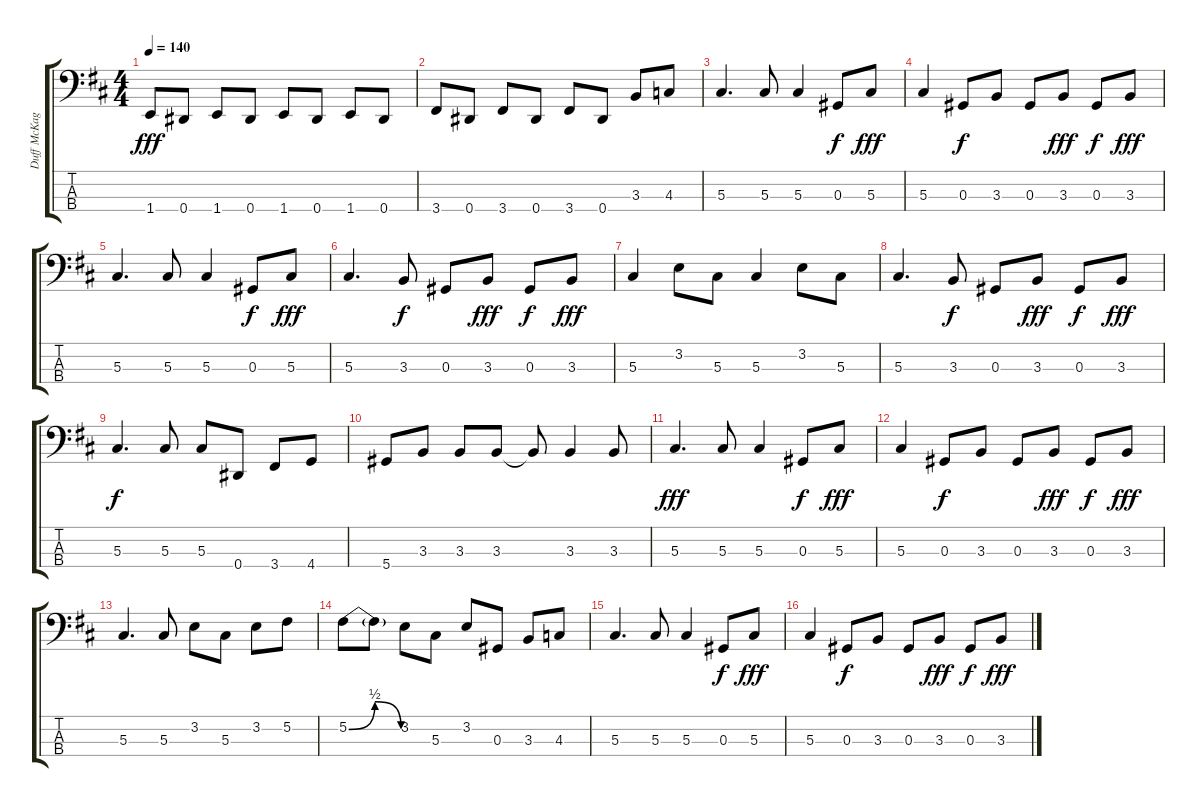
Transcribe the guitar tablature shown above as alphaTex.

\track ("Duff McKagan - Bass" "Duff McKag") {instrument electricbasspick}
\staff {score tabs}
\tuning (Gb2 Db2 Ab1 Eb1) {hide}
\ts (4 4)
\tempo 140
\clef f4
\ks d
1.4.8{dy fff} 0.4.8 1.4.8 0.4.8 1.4.8 0.4.8 1.4.8 0.4.8 |
3.4.8 0.4.8 3.4.8 0.4.8 3.4.8 0.4.8 3.3.8 4.3.8 |
5.3.4{d} 5.3.8 5.3.4 0.3.8{dy f} 5.3.8{dy fff} |
5.3.4 0.3.8{dy f} 3.3.8 0.3.8 3.3.8{dy fff} 0.3.8{dy f} 3.3.8{dy fff} |
5.3.4{d} 5.3.8 5.3.4 0.3.8{dy f} 5.3.8{dy fff} |
5.3.4{d} 3.3.8{dy f} 0.3.8 3.3.8{dy fff} 0.3.8{dy f} 3.3.8{dy fff} |
5.3.4 3.2.8 5.3.8 5.3.4 3.2.8 5.3.8 |
5.3.4{d} 3.3.8{dy f} 0.3.8 3.3.8{dy fff} 0.3.8{dy f} 3.3.8{dy fff} |
5.3.4{d dy f} 5.3.8 5.3.8 0.4.8 3.4.8 4.4.8 |
5.4.8 3.3.8 3.3.8 3.3.8 3.3{t}.8 3.3.4 3.3.8 |
5.3.4{d dy fff} 5.3.8 5.3.4 0.3.8{dy f} 5.3.8{dy fff} |
5.3.4 0.3.8{dy f} 3.3.8 0.3.8 3.3.8{dy fff} 0.3.8{dy f} 3.3.8{dy fff} |
5.3.4{d} 5.3.8 3.2.8 5.3.8 3.2.8 5.2.8 |
5.2{be (bendrelease 0 0 30 2 30 2 60 0)}.8 5.2{t}.8 3.2.8 5.3.8 3.2.8 0.3.8 3.3.8 4.3.8 |
5.3.4{d} 5.3.8 5.3.4 0.3.8{dy f} 5.3.8{dy fff} |
5.3.4 0.3.8{dy f} 3.3.8 0.3.8 3.3.8{dy fff} 0.3.8{dy f} 3.3.8{dy fff}
